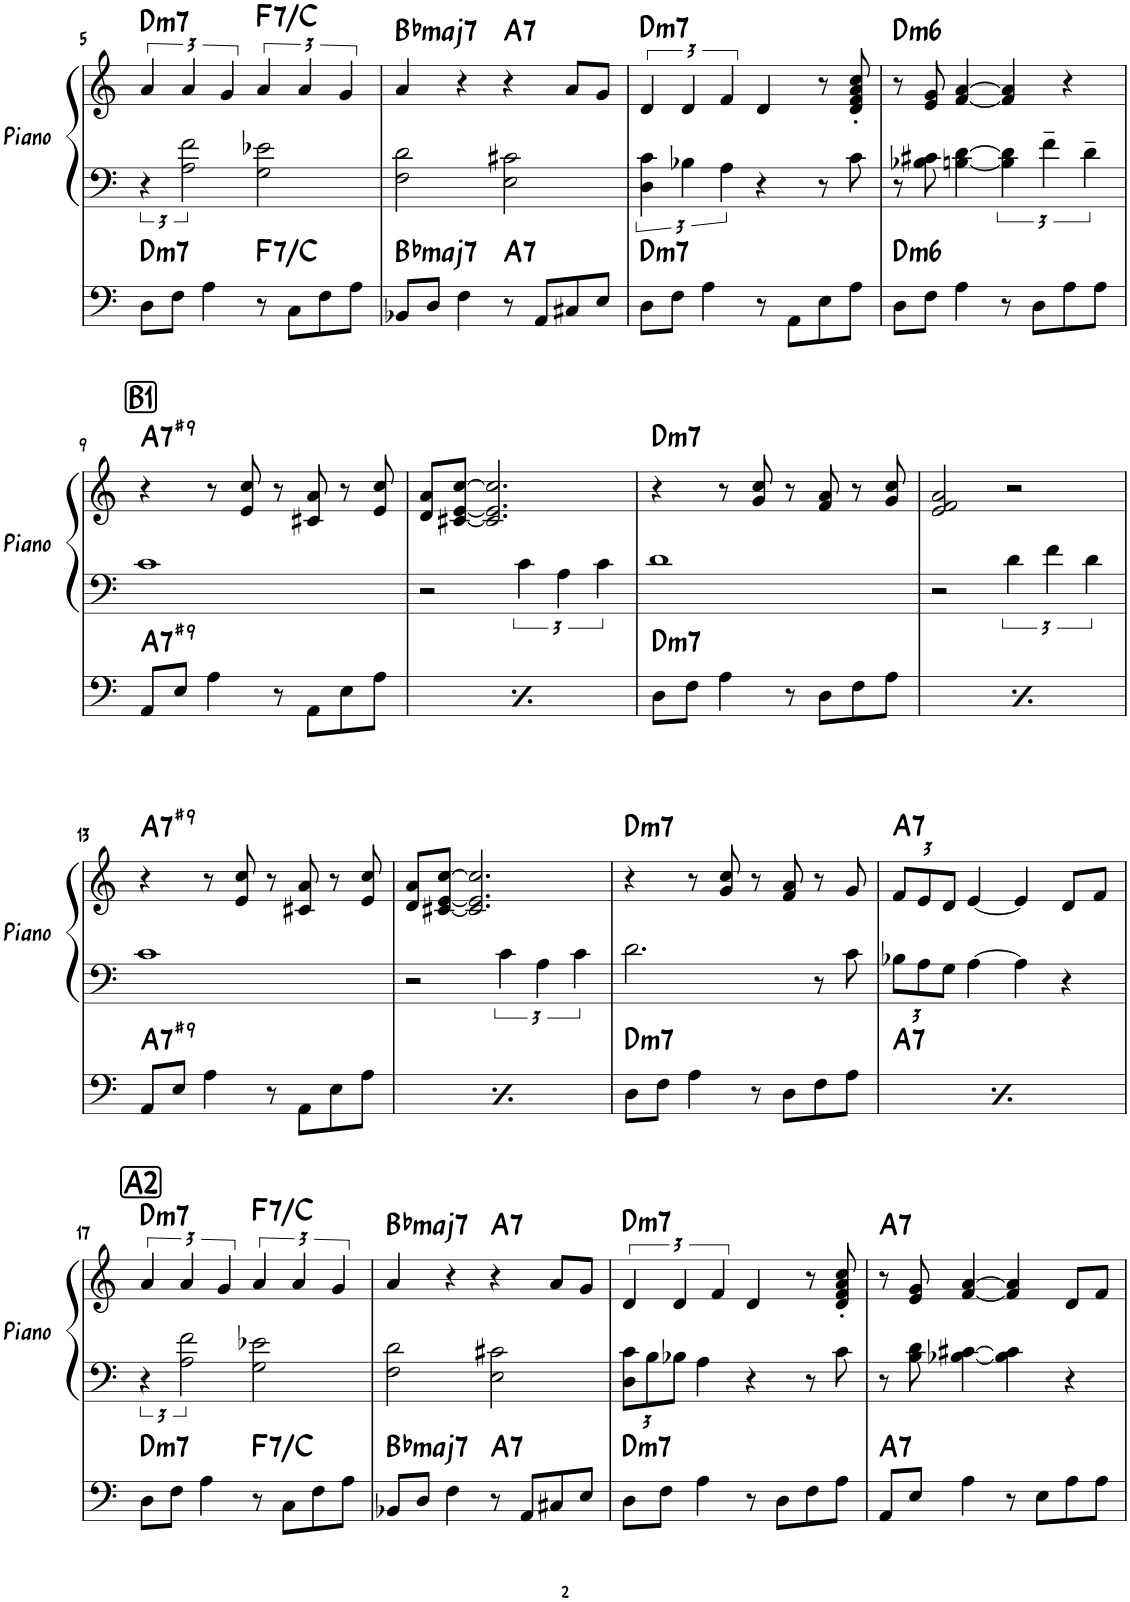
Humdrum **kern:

**kern	**harte	**kern	**kern	**harte
*part2	*part2	*part1	*part1	*part1
*staff3	*	*staff2	*staff1	*
*I"Bass	*	*I"Piano	*	*
*	*	*I'Piano	*	*
!!LO:PB:g=z
*clefF4	*	*clefF4	*clefG2	*
*Trd7c12	*	*	*	*
*k[]	*	*k[]	*k[]	*
*M4/4	*	*M4/4	*M4/4	*
=5	=5	=5	=5	=5
!	!LO:H:kt=m7	!	!	!LO:H:kt=m7
8D\L	D:min7	6r	6a/	D:min7
8F\J	.	.	.	.
.	.	3A\ 3f\	6a/	.
4A\	.	.	.	.
.	.	.	6g/	.
!	!LO:H:kt=7	!	!	!LO:H:kt=7
8r	F:7/5	2G\ 2e-X\	6a/	F:7/5
8C\L	.	.	.	.
.	.	.	6a/	.
8F\	.	.	.	.
.	.	.	6g/	.
8A\J	.	.	.	.
=6	=6	=6	=6	=6
!	!LO:H:kt=maj7	!	!	!LO:H:kt=maj7
8BB-X/L	Bb:maj7	2F\ 2d\	4a/	Bb:maj7
8D/J	.	.	.	.
4F\	.	.	4r	.
!	!LO:H:kt=7	!	!	!LO:H:kt=7
8r	A:7	2E\ 2c#X\	4r	A:7
8AA/L	.	.	.	.
8C#X/	.	.	8a/L	.
8E/J	.	.	8g/J	.
=7	=7	=7	=7	=7
!	!LO:H:kt=m7	!	!	!LO:H:kt=m7
8D\L	D:min7	6D\ 6c\	6d/	D:min7
8F\J	.	.	.	.
.	.	6B-X\	6d/	.
4A\	.	.	.	.
.	.	6A\	6f/	.
8r	.	4r	4d/	.
8AA\L	.	.	.	.
8E\	.	8r	8r	.
8A\J	.	8c\	8d/' 8f/' 8a/' 8cc/'	.
=8	=8	=8	=8	=8
!	!LO:H:kt=m6	!	!	!LO:H:kt=m6
8D\L	D:min6	8r	8r	D:min6
8F\J	.	8B-X\ 8c#X\	8e/ 8g/	.
4A\	.	[4Bn\ [4d\	[4f/ [4a/	.
8r	.	6B\] 6d\]	4f/] 4a/]	.
8D\L	.	.	.	.
.	.	6f~\	.	.
8A\	.	.	4r	.
.	.	6d~\	.	.
8A\J	.	.	.	.
!!LO:LB:g=z
!!LO:REH:place=s1:a:rj:fs=16:t=B1
=9	=9	=9	=9	=9
!	!LO:H:kt=7	!	!	!LO:H:kt=7
8AA/L	A:7(#9)	1c	4r	A:7(#9)
8E/J	.	.	.	.
4A\	.	.	8r	.
.	.	.	8e/ 8cc/	.
8r	.	.	8r	.
8AA\L	.	.	8c#X/ 8a/	.
8E\	.	.	8r	.
8A\J	.	.	8e/ 8cc/	.
=10	=10	=10	=10	=10
!	!LO:H:kt=7	!	!	!
8AA/L	A:7(#9)	2r	8d/ 8a/L	.
8E/J	.	.	[8c#X/ [8e/ [8cc/J	.
4A\	.	.	2.c#/] 2.e/] 2.cc/]	.
8r	.	6c\	.	.
8AA\L	.	.	.	.
.	.	6A\	.	.
8E\	.	.	.	.
.	.	6c\	.	.
8A\J	.	.	.	.
=11	=11	=11	=11	=11
!	!LO:H:kt=m7	!	!	!LO:H:kt=m7
8D\L	D:min7	1d	4r	D:min7
8F\J	.	.	.	.
4A\	.	.	8r	.
.	.	.	8g/ 8cc/	.
8r	.	.	8r	.
8D\L	.	.	8f/ 8a/	.
8F\	.	.	8r	.
8A\J	.	.	8g/ 8cc/	.
=12	=12	=12	=12	=12
!	!LO:H:kt=m7	!	!	!
8D\L	D:min7	2r	2e/ 2f/ 2a/	.
8F\J	.	.	.	.
4A\	.	.	.	.
8r	.	6d\	2r	.
8D\L	.	.	.	.
.	.	6f\	.	.
8F\	.	.	.	.
.	.	6d\	.	.
8A\J	.	.	.	.
!!LO:LB:g=z
=13	=13	=13	=13	=13
!	!LO:H:kt=7	!	!	!LO:H:kt=7
8AA/L	A:7(#9)	1c	4r	A:7(#9)
8E/J	.	.	.	.
4A\	.	.	8r	.
.	.	.	8e/ 8cc/	.
8r	.	.	8r	.
8AA\L	.	.	8c#X/ 8a/	.
8E\	.	.	8r	.
8A\J	.	.	8e/ 8cc/	.
=14	=14	=14	=14	=14
!	!LO:H:kt=7	!	!	!
8AA/L	A:7(#9)	2r	8d/ 8a/L	.
8E/J	.	.	[8c#X/ [8e/ [8cc/J	.
4A\	.	.	2.c#/] 2.e/] 2.cc/]	.
8r	.	6c\	.	.
8AA\L	.	.	.	.
.	.	6A\	.	.
8E\	.	.	.	.
.	.	6c\	.	.
8A\J	.	.	.	.
=15	=15	=15	=15	=15
!	!LO:H:kt=m7	!	!	!LO:H:kt=m7
8D\L	D:min7	2.d\	4r	D:min7
8F\J	.	.	.	.
4A\	.	.	8r	.
.	.	.	8g/ 8cc/	.
8r	.	.	8r	.
8D\L	.	.	8f/ 8a/	.
8F\	.	8r	8r	.
8A\J	.	8c\	8g/	.
=16	=16	=16	=16	=16
*	*	*Xbrackettup	*Xbrackettup	*
!	!LO:H:kt=m7	!	!	!LO:H:kt=7
8D\L	D:min7	12B-X\L	12f/L	A:7
.	.	12A\	12e/	.
8F\J	.	.	.	.
.	.	12G\J	12d/J	.
4A\	.	[4A\	[4e/	.
8r	.	4A\]	4e/]	.
8D\L	.	.	.	.
8F\	.	4r	8d/L	.
8A\J	.	.	8f/J	.
!!LO:LB:g=z
!!LO:REH:place=s1:a:rj:fs=16:t=A2
=17	=17	=17	=17	=17
*	*	*brackettup	*brackettup	*
!	!LO:H:kt=m7	!	!	!LO:H:kt=m7
8D\L	D:min7	6r	6a/	D:min7
8F\J	.	.	.	.
.	.	3A\ 3f\	6a/	.
4A\	.	.	.	.
.	.	.	6g/	.
!	!LO:H:kt=7	!	!	!LO:H:kt=7
8r	F:7/5	2G\ 2e-X\	6a/	F:7/5
8C\L	.	.	.	.
.	.	.	6a/	.
8F\	.	.	.	.
.	.	.	6g/	.
8A\J	.	.	.	.
=18	=18	=18	=18	=18
!	!LO:H:kt=maj7	!	!	!LO:H:kt=maj7
8BB-X/L	Bb:maj7	2F\ 2d\	4a/	Bb:maj7
8D/J	.	.	.	.
4F\	.	.	4r	.
!	!LO:H:kt=7	!	!	!LO:H:kt=7
8r	A:7	2E\ 2c#X\	4r	A:7
8AA/L	.	.	.	.
8C#X/	.	.	8a/L	.
8E/J	.	.	8g/J	.
=19	=19	=19	=19	=19
*	*	*Xbrackettup	*	*
!	!LO:H:kt=m7	!	!	!LO:H:kt=m7
8D\L	D:min7	12D\ 12c\L	6d/	D:min7
.	.	12B\	.	.
8F\J	.	.	.	.
.	.	12B-X\J	6d/	.
4A\	.	4A\	.	.
.	.	.	6f/	.
8r	.	4r	4d/	.
8D\L	.	.	.	.
8F\	.	8r	8r	.
8A\J	.	8c\	8d/' 8f/' 8a/' 8cc/'	.
=20	=20	=20	=20	=20
!	!LO:H:kt=7	!	!	!LO:H:kt=7
8AA/L	A:7	8r	8r	A:7
8E/J	.	8B\ 8d\	8e/ 8g/	.
4A\	.	[4B-X\ [4c#X\	[4f/ [4a/	.
8r	.	4B-\] 4c#\]	4f/] 4a/]	.
8E\L	.	.	.	.
8A\	.	4r	8d/L	.
8A\J	.	.	8f/J	.
=	=	=	=	=
*-	*-	*-	*-	*-
